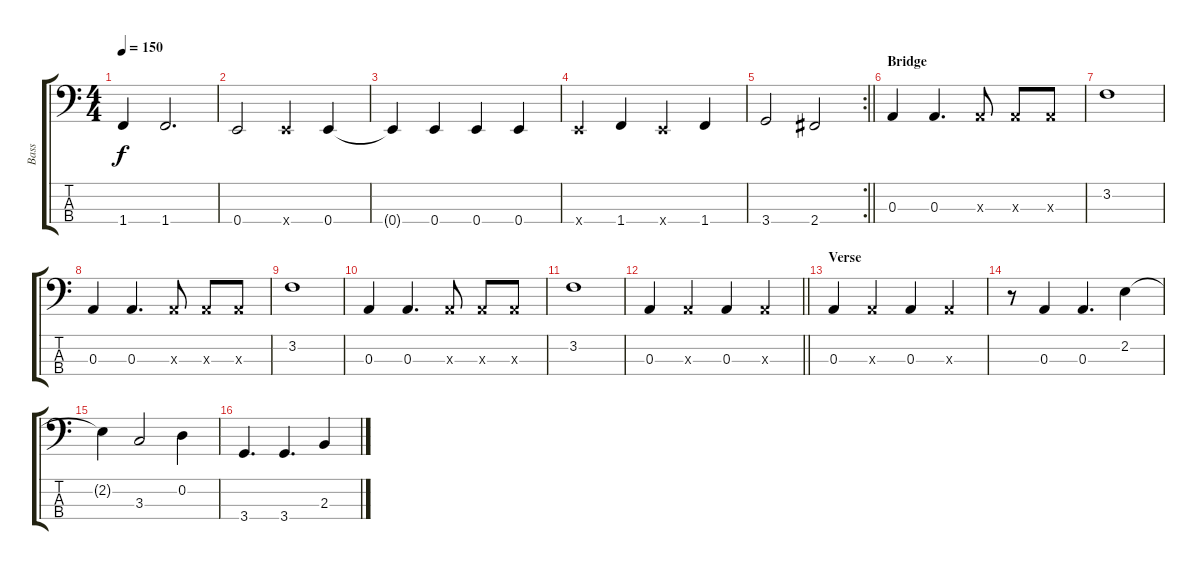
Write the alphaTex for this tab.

\track ("Bass" "Bass") {instrument electricbassfinger}
\staff {score tabs}
\tuning (G2 D2 A1 E1) {hide}
\ts (4 4)
\tempo 150
\clef f4
\ks c
1.4{t}.4{dy f} 1.4.2{d} |
0.4.2 0.4{x}.4 0.4.4 |
0.4{t}.4 0.4.4 0.4.4 0.4.4 |
0.4{x}.4 1.4.4 0.4{x}.4 1.4.4 |
\rc 2
\barLineRight lightlight
3.4.2 2.4.2 |
\section ("" "Bridge")
0.3.4 0.3.4{d} 0.3{x}.8 0.3{x}.8 0.3{x}.8 |
3.2.1 |
0.3.4 0.3.4{d} 0.3{x}.8 0.3{x}.8 0.3{x}.8 |
3.2.1 |
0.3.4 0.3.4{d} 0.3{x}.8 0.3{x}.8 0.3{x}.8 |
3.2.1 |
\barLineRight lightlight
0.3.4 0.3{x}.4 0.3.4 0.3{x}.4 |
\section ("" "Verse")
0.3.4 0.3{x}.4 0.3.4 0.3{x}.4 |
r.8 0.3.4 0.3.4{d} 2.2.4 |
2.2{t}.4 3.3.2 0.2.4 |
3.4.4{d} 3.4.4{d} 2.3.4
